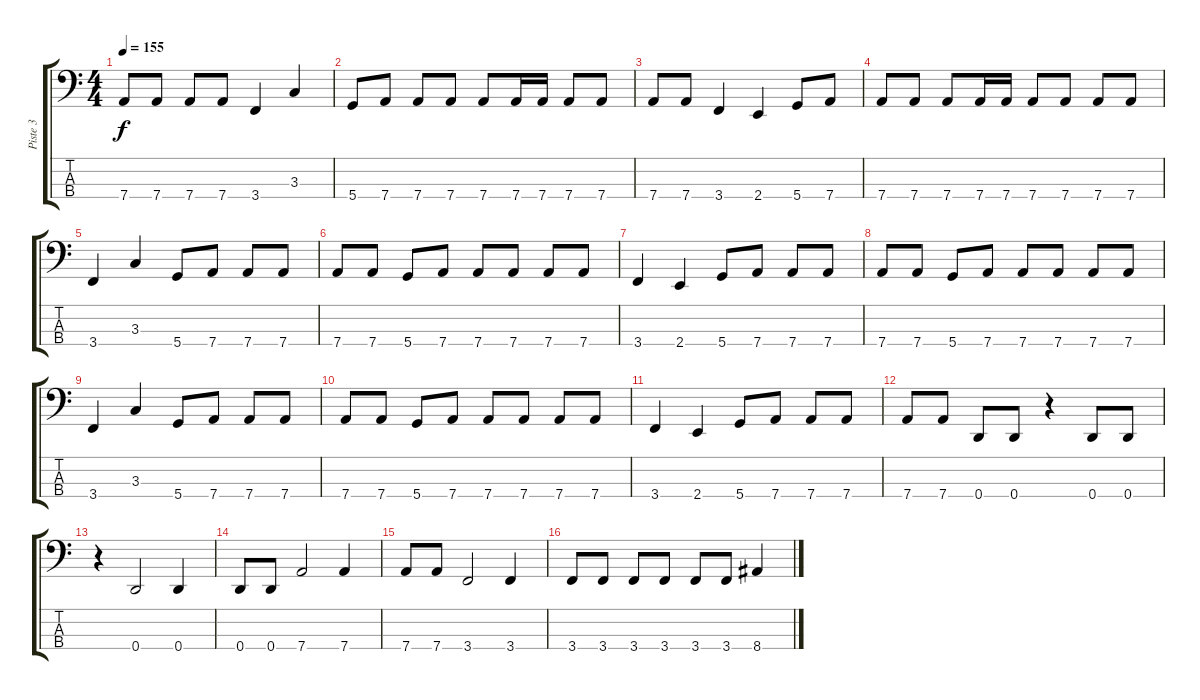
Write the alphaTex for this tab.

\track ("Piste 3" "Piste 3") {instrument electricbassfinger}
\staff {score tabs}
\tuning (G2 D2 A1 D1) {hide}
\ts (4 4)
\tempo 155
\clef f4
\ks c
7.4.8{dy f} 7.4.8 7.4.8 7.4.8 3.4.4 3.3.4 |
5.4.8 7.4.8 7.4.8 7.4.8 7.4.8 7.4.16 7.4.16 7.4.8 7.4.8 |
7.4.8 7.4.8 3.4.4 2.4.4 5.4.8 7.4.8 |
7.4.8 7.4.8 7.4.8 7.4.16 7.4.16 7.4.8 7.4.8 7.4.8 7.4.8 |
3.4.4 3.3.4 5.4.8 7.4.8 7.4.8 7.4.8 |
7.4.8 7.4.8 5.4.8 7.4.8 7.4.8 7.4.8 7.4.8 7.4.8 |
3.4.4 2.4.4 5.4.8 7.4.8 7.4.8 7.4.8 |
7.4.8 7.4.8 5.4.8 7.4.8 7.4.8 7.4.8 7.4.8 7.4.8 |
3.4.4 3.3.4 5.4.8 7.4.8 7.4.8 7.4.8 |
7.4.8 7.4.8 5.4.8 7.4.8 7.4.8 7.4.8 7.4.8 7.4.8 |
3.4.4 2.4.4 5.4.8 7.4.8 7.4.8 7.4.8 |
7.4.8 7.4.8 0.4.8 0.4.8 r.4 0.4.8 0.4.8 |
r.4 0.4.2 0.4.4 |
0.4.8 0.4.8 7.4.2 7.4.4 |
7.4.8 7.4.8 3.4.2 3.4.4 |
3.4.8 3.4.8 3.4.8 3.4.8 3.4.8 3.4.8 8.4.4
